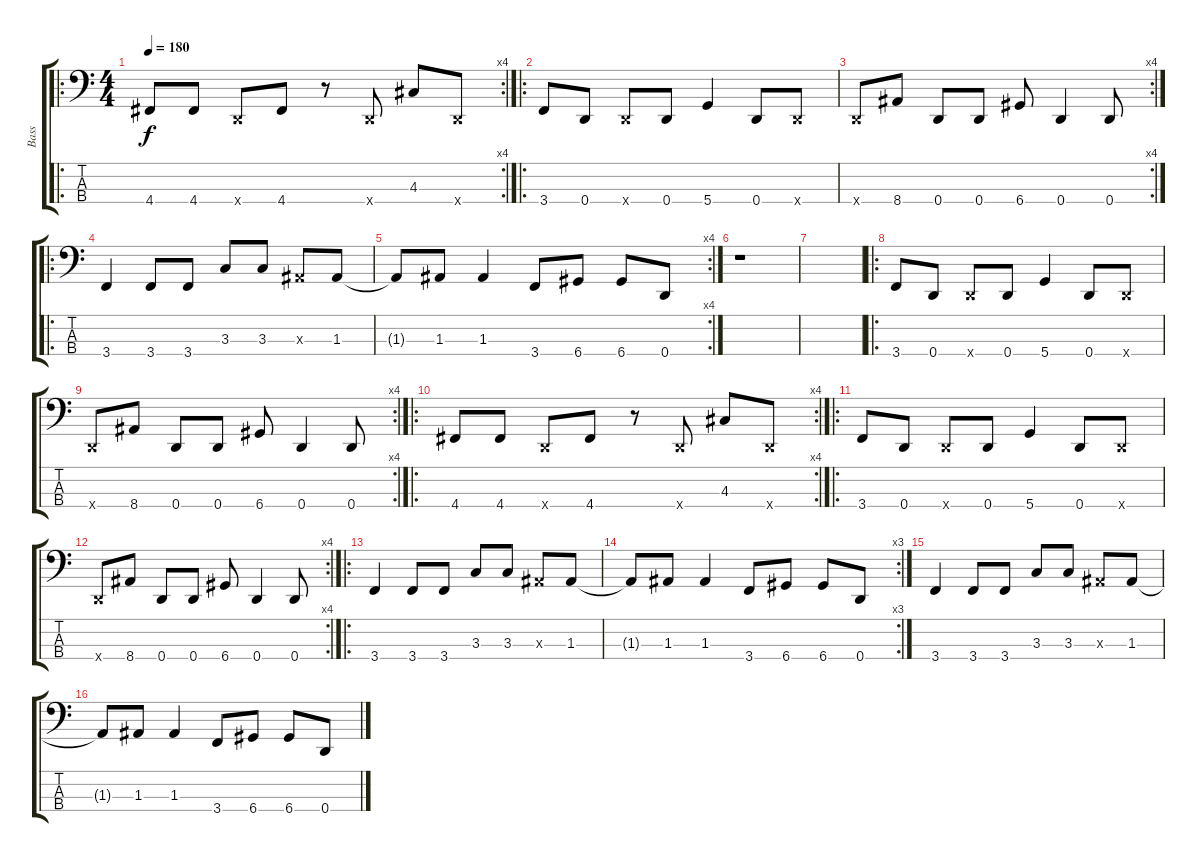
\track ("Bass" "Bass") {instrument electricbasspick}
\staff {score tabs}
\tuning (G2 D2 A1 D1) {hide}
\ro
\rc 4
\ts (4 4)
\tempo 180
\clef f4
\ks c
4.4.8{dy f} 4.4.8 0.4{x}.8 4.4.8 r.8 0.4{x}.8 4.3.8 0.4{x}.8 |
\ro
3.4.8 0.4.8 0.4{x}.8 0.4.8 5.4.4 0.4.8 0.4{x}.8 |
\rc 4
0.4{x}.8 8.4.8 0.4.8 0.4.8 6.4.8 0.4.4 0.4.8 |
\ro
3.4.4 3.4.8 3.4.8 3.3.8 3.3.8 1.3{x}.8 1.3.8 |
\rc 4
1.3{t}.8 1.3.8 1.3.4 3.4.8 6.4.8 6.4.8 0.4.8 |
r.1 |
|
\ro
3.4.8 0.4.8 0.4{x}.8 0.4.8 5.4.4 0.4.8 0.4{x}.8 |
\rc 4
0.4{x}.8 8.4.8 0.4.8 0.4.8 6.4.8 0.4.4 0.4.8 |
\ro
\rc 4
4.4.8 4.4.8 0.4{x}.8 4.4.8 r.8 0.4{x}.8 4.3.8 0.4{x}.8 |
\ro
3.4.8 0.4.8 0.4{x}.8 0.4.8 5.4.4 0.4.8 0.4{x}.8 |
\rc 4
0.4{x}.8 8.4.8 0.4.8 0.4.8 6.4.8 0.4.4 0.4.8 |
\ro
3.4.4 3.4.8 3.4.8 3.3.8 3.3.8 1.3{x}.8 1.3.8 |
\rc 3
1.3{t}.8 1.3.8 1.3.4 3.4.8 6.4.8 6.4.8 0.4.8 |
3.4.4 3.4.8 3.4.8 3.3.8 3.3.8 1.3{x}.8 1.3.8 |
1.3{t}.8 1.3.8 1.3.4 3.4.8 6.4.8 6.4.8 0.4.8
